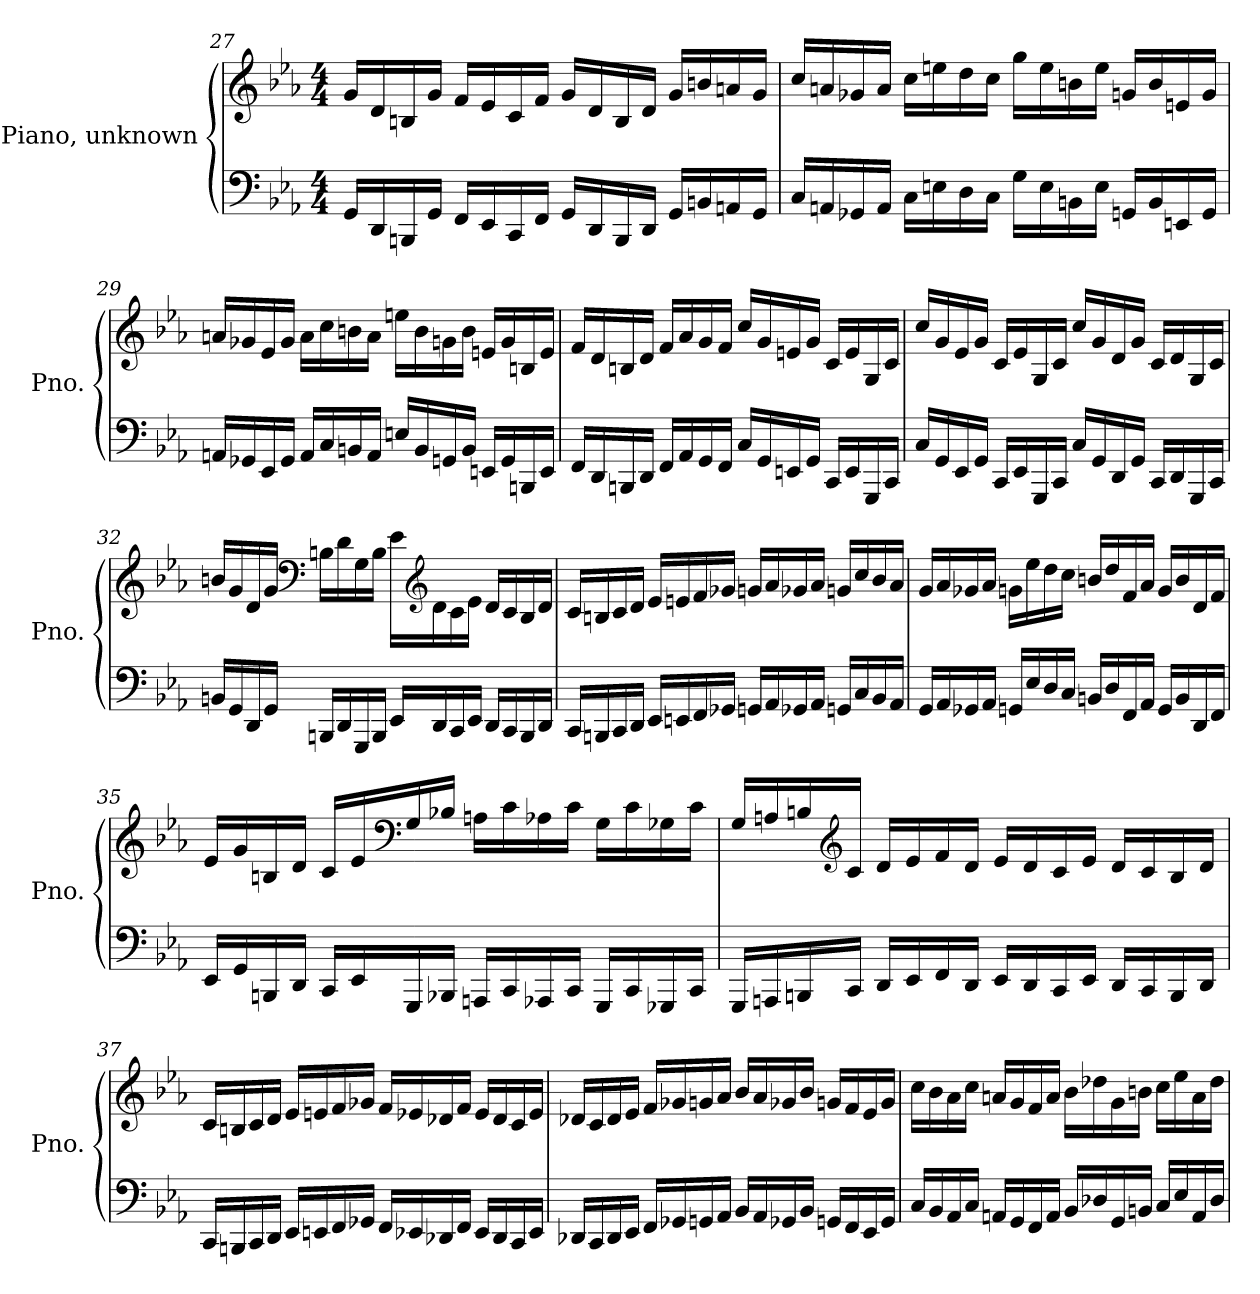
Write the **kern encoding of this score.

**kern	**kern
*part1	*part1
*staff2	*staff1
*I"Piano, unknown	*
*I'Pno.	*
!!LO:LB:g=z
*clefF4	*clefG2
*k[b-e-a-]	*k[b-e-a-]
*M4/4	*M4/4
=27	=27
16GG/LL	16g/LL
16DD/	16d/
16BBBn/	16Bn/
16GG/JJ	16g/JJ
16FF/LL	16f/LL
16EE-/	16e-/
16CC/	16c/
16FF/JJ	16f/JJ
16GG/LL	16g/LL
16DD/	16d/
16BBB/	16B/
16DD/JJ	16d/JJ
16GG/LL	16g/LL
16BBn/	16bn/
16AAn/	16an/
16GG/JJ	16g/JJ
=28	=28
16C/LL	16cc/LL
16AAn/	16an/
16GG-X/	16g-X/
16AA/JJ	16a/JJ
16C\LL	16cc\LL
16En\	16een\
16D\	16dd\
16C\JJ	16cc\JJ
16G\LL	16gg\LL
16E\	16ee\
16BBn\	16bn\
16E\JJ	16ee\JJ
16GGn/LL	16gn/LL
16BB/	16b/
16EEn/	16en/
16GG/JJ	16g/JJ
!!LO:LB:g=z
=29	=29
16AAn/LL	16an/LL
16GG-X/	16g-X/
16EE-/	16e-/
16GG-/JJ	16g-/JJ
16AA/LL	16a\LL
16C/	16cc\
16BBn/	16bn\
16AA/JJ	16a\JJ
16En/LL	16een\LL
16BB/	16b\
16GGn/	16gn\
16BB/JJ	16b\JJ
16EEn/LL	16en/LL
16GG/	16g/
16BBBn/	16Bn/
16EE/JJ	16e/JJ
=30	=30
16FF/LL	16f/LL
16DD/	16d/
16BBBn/	16Bn/
16DD/JJ	16d/JJ
16FF/LL	16f/LL
16AA-/	16a-/
16GG/	16g/
16FF/JJ	16f/JJ
16C/LL	16cc/LL
16GG/	16g/
16EEn/	16en/
16GG/JJ	16g/JJ
16CC/LL	16c/LL
16EE/	16e/
16GGG/	16G/
16CC/JJ	16c/JJ
!!LO:LB:g=z
=31	=31
16C/LL	16cc/LL
16GG/	16g/
16EE-/	16e-/
16GG/JJ	16g/JJ
16CC/LL	16c/LL
16EE-/	16e-/
16GGG/	16G/
16CC/JJ	16c/JJ
16C/LL	16cc/LL
16GG/	16g/
16DD/	16d/
16GG/JJ	16g/JJ
16CC/LL	16c/LL
16DD/	16d/
16GGG/	16G/
16CC/JJ	16c/JJ
=32	=32
16BBn/LL	16bn/LL
16GG/	16g/
16DD/	16d/
16GG/JJ	16g/JJ
*	*clefF4
16BBBn/LL	16Bn\LL
16DD/	16d\
16GGG/	16G\
16BBB/JJ	16B\JJ
16EE-/LL	16e-\LL
*	*clefG2
16DD/	16d\
16CC/	16c\
16EE-/JJ	16e-\JJ
16DD/LL	16d/LL
16CC/	16c/
16BBB/	16B/
16DD/JJ	16d/JJ
!!LO:LB:g=z
=33	=33
16CC/LL	16c/LL
16BBBn/	16Bn/
16CC/	16c/
16DD/JJ	16d/JJ
16EE-/LL	16e-/LL
16EEn/	16en/
16FF/	16f/
16GG-X/JJ	16g-X/JJ
16GGn/LL	16gn/LL
16AA-/	16a-/
16GG-X/	16g-X/
16AA-/JJ	16a-/JJ
16GGn/LL	16gn/LL
16C/	16cc/
16BB-/	16b-/
16AA-/JJ	16a-/JJ
=34	=34
16GG/LL	16g/LL
16AA-/	16a-/
16GG-X/	16g-X/
16AA-/JJ	16a-/JJ
16GGn/LL	16gn\LL
16E-/	16ee-\
16D/	16dd\
16C/JJ	16cc\JJ
16BBn/LL	16bn/LL
16D/	16dd/
16FF/	16f/
16AA-/JJ	16a-/JJ
16GG/LL	16g/LL
16BB/	16b/
16DD/	16d/
16FF/JJ	16f/JJ
!!LO:LB:g=z
=35	=35
16EE-/LL	16e-/LL
16GG/	16g/
16BBBn/	16Bn/
16DD/JJ	16d/JJ
16CC/LL	16c/LL
16EE-/	16e-/
*	*clefF4
16GGG/	16G/
16BBB-X/JJ	16B-X/JJ
16AAAn/LL	16An\LL
16CC/	16c\
16AAA-X/	16A-X\
16CC/JJ	16c\JJ
16GGG/LL	16G\LL
16CC/	16c\
16GGG-X/	16G-X\
16CC/JJ	16c\JJ
!!LO:PB:g=z
=36	=36
16GGG/LL	16G/LL
16AAAn/	16An/
16BBBn/	16Bn/
*	*clefG2
16CC/JJ	16c/JJ
16DD/LL	16d/LL
16EE-/	16e-/
16FF/	16f/
16DD/JJ	16d/JJ
16EE-/LL	16e-/LL
16DD/	16d/
16CC/	16c/
16EE-/JJ	16e-/JJ
16DD/LL	16d/LL
16CC/	16c/
16BBB/	16B/
16DD/JJ	16d/JJ
=37	=37
16CC/LL	16c/LL
16BBBn/	16Bn/
16CC/	16c/
16DD/JJ	16d/JJ
16EE-/LL	16e-/LL
16EEn/	16en/
16FF/	16f/
16GG-X/JJ	16g-X/JJ
16FF/LL	16f/LL
16EE-X/	16e-X/
16DD-X/	16d-X/
16FF/JJ	16f/JJ
16EE-/LL	16e-/LL
16DD-/	16d-/
16CC/	16c/
16EE-/JJ	16e-/JJ
!!LO:LB:g=z
=38	=38
16DD-X/LL	16d-X/LL
16CC/	16c/
16DD-/	16d-/
16EE-/JJ	16e-/JJ
16FF/LL	16f/LL
16GG-X/	16g-X/
16GGn/	16gn/
16AA-/JJ	16a-/JJ
16BB-/LL	16b-/LL
16AA-/	16a-/
16GG-X/	16g-X/
16BB-/JJ	16b-/JJ
16GGn/LL	16gn/LL
16FF/	16f/
16EE-/	16e-/
16GG/JJ	16g/JJ
=39	=39
16C/LL	16cc\LL
16BB-/	16b-\
16AA-/	16a-\
16C/JJ	16cc\JJ
16AAn/LL	16an/LL
16GG/	16g/
16FF/	16f/
16AA/JJ	16a/JJ
16BB-/LL	16b-\LL
16D-X/	16dd-X\
16GG/	16g\
16BBn/JJ	16bn\JJ
16C/LL	16cc\LL
16E-/	16ee-\
16AA/	16a\
16D-/JJ	16dd-\JJ
=	=
*-	*-
